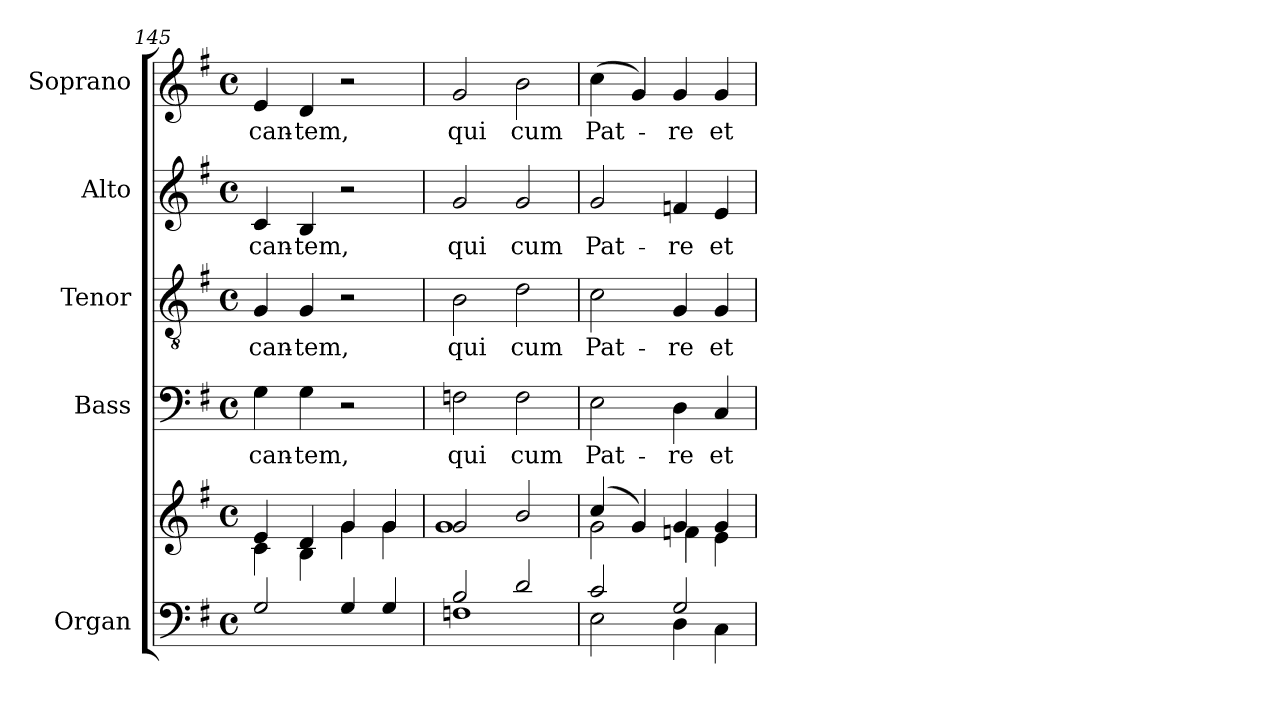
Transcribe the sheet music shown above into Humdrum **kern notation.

**kern	**kern	**kern	**text	**kern	**text	**kern	**text	**kern	**text
*part5	*part5	*part4	*part4	*part3	*part3	*part2	*part2	*part1	*part1
*staff6	*staff5	*staff4	*staff4	*staff3	*staff3	*staff2	*staff2	*staff1	*staff1
*I"Organ	*	*I"Bass	*	*I"Tenor	*	*I"Alto	*	*I"Soprano	*
*I'Org.	*	*I'B.	*	*I'T.	*	*I'A.	*	*I'S.	*
*clefF4	*clefG2	*clefF4	*	*clefGv2	*	*clefG2	*	*clefG2	*
*k[f#]	*k[f#]	*k[f#]	*	*k[f#]	*	*k[f#]	*	*k[f#]	*
*G:	*G:	*G:	*	*G:	*	*G:	*	*G:	*
*M4/4	*M4/4	*M4/4	*	*M4/4	*	*M4/4	*	*M4/4	*
*met(c)	*met(c)	*met(c)	*	*met(c)	*	*met(c)	*	*met(c)	*
=145	=145	=145	=145	=145	=145	=145	=145	=145	=145
*	*^	*	*	*	*	*	*	*	*
!	!	!	!	!LO:LY:b	!	!LO:LY:b	!	!LO:LY:b	!	!LO:LY:b
2G/	4e/	4c\	4G\	-can-	4G/	-can-	4c/	-can-	4e/	-can-
!	!	!	!	!LO:LY:b	!	!LO:LY:b	!	!LO:LY:b	!	!LO:LY:b
.	4d/	4B\	4G\	-tem,	4G/	-tem,	4B/	-tem,	4d/	-tem,
4G/	4g/	4g\	2r	.	2r	.	2r	.	2r	.
4G/	4g/	4g\	.	.	.	.	.	.	.	.
=146	=146	=146	=146	=146	=146	=146	=146	=146	=146	=146
*^	*	*	*	*	*	*	*	*	*	*
!	!	!	!	!	!LO:LY:b	!	!LO:LY:b	!	!LO:LY:b	!	!LO:LY:b
2B/	1Fn	2g/	1g	2Fn\	qui	2B\	qui	2g/	qui	2g/	qui
!	!	!	!	!	!LO:LY:b	!	!LO:LY:b	!	!LO:LY:b	!	!LO:LY:b
2d/	.	2b/	.	2F\	cum	2d\	cum	2g/	cum	2b\	cum
=147	=147	=147	=147	=147	=147	=147	=147	=147	=147	=147	=147
!	!	!	!	!	!LO:LY:b	!	!LO:LY:b	!	!LO:LY:b	!	!LO:LY:b
2c/	2E\	(>4cc/	2g\	2E\	Pat-	2c\	Pat-	2g/	Pat-	(>4cc\	Pat-
.	.	4g/)	.	.	.	.	.	.	.	4g/)	.
!	!	!	!	!	!LO:LY:b	!	!LO:LY:b	!	!LO:LY:b	!	!LO:LY:b
2G/	4D\	4g/	4fn\	4D\	-re	4G/	-re	4fn/	-re	4g/	-re
!	!	!	!	!	!LO:LY:b	!	!LO:LY:b	!	!LO:LY:b	!	!LO:LY:b
.	4C\	4g/	4e\	4C/	et	4G/	et	4e/	et	4g/	et
*v	*v	*	*	*	*	*	*	*	*	*	*
*	*v	*v	*	*	*	*	*	*	*	*
=	=	=	=	=	=	=	=	=	=
*-	*-	*-	*-	*-	*-	*-	*-	*-	*-
